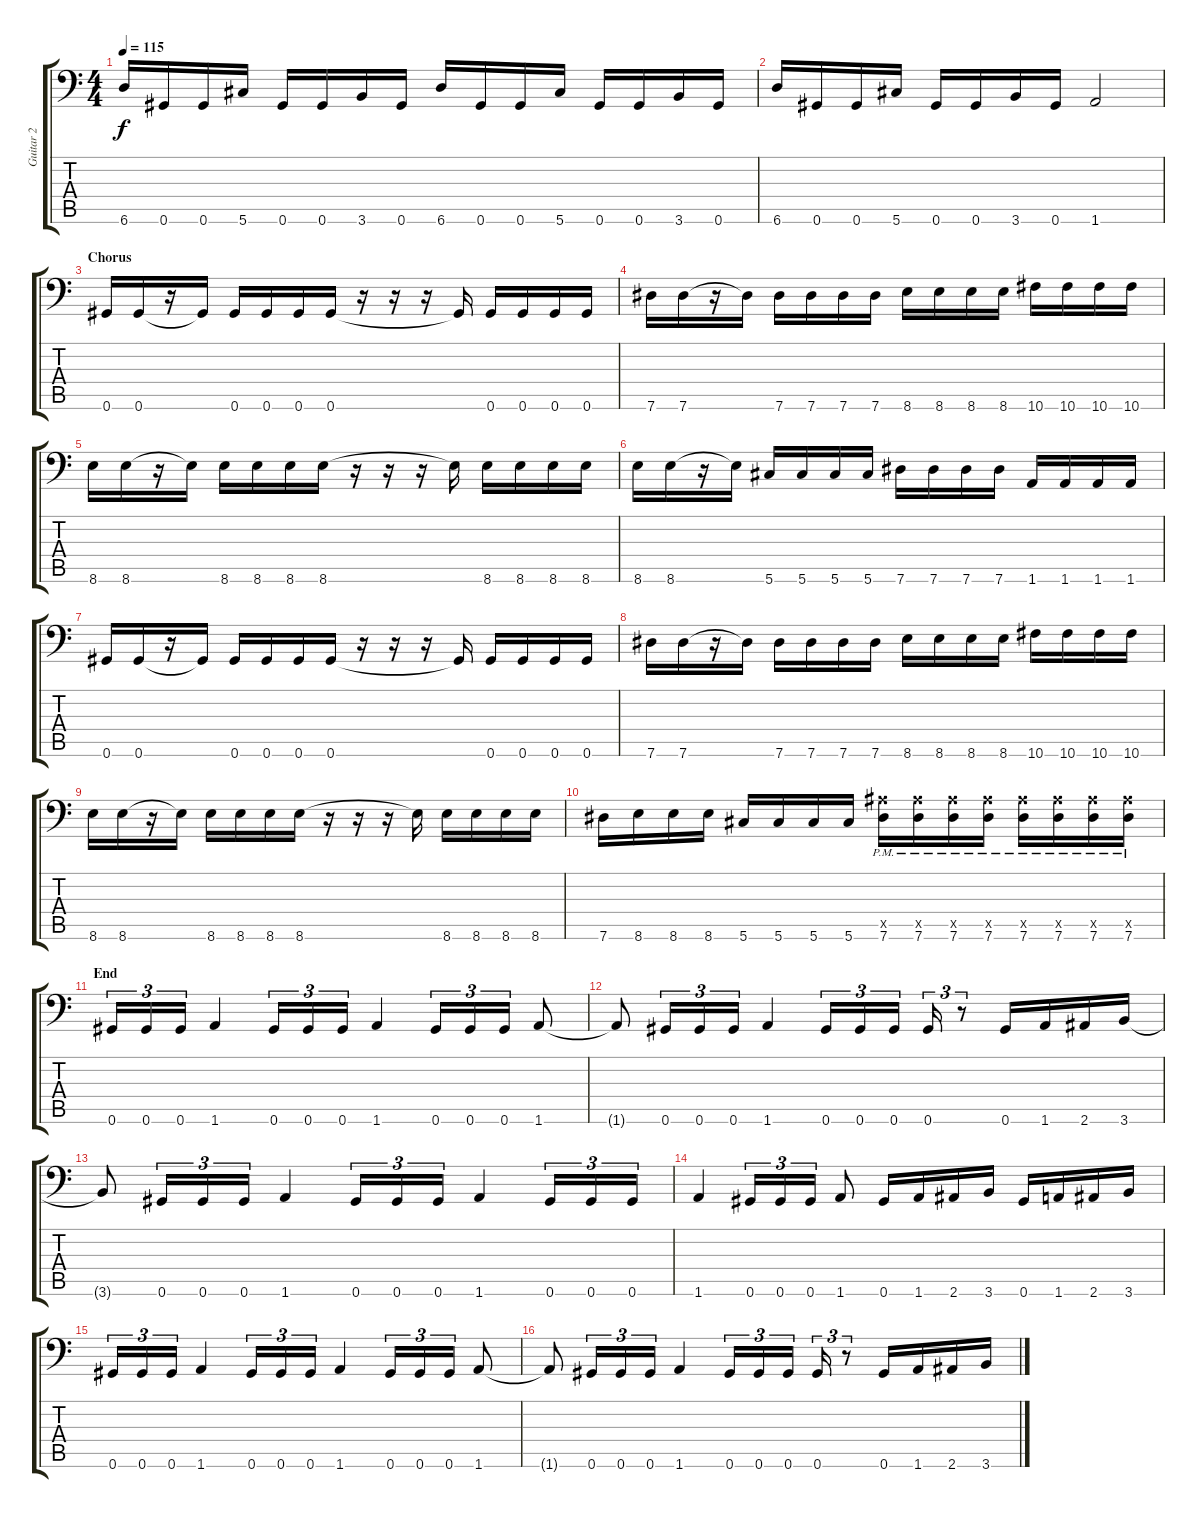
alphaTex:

\track ("Guitar 2" "Guitar 2") {instrument distortionguitar}
\staff {score tabs}
\tuning (Bb3 F3 Db3 Ab2 Eb2 Ab1) {hide}
\ts (4 4)
\tempo 115
\clef f4
\ks c
6.6.16{dy f} 0.6.16 0.6.16 5.6.16 0.6.16 0.6.16 3.6.16 0.6.16 6.6.16 0.6.16 0.6.16 5.6.16 0.6.16 0.6.16 3.6.16 0.6.16 |
6.6.16 0.6.16 0.6.16 5.6.16 0.6.16 0.6.16 3.6.16 0.6.16 1.6.2 |
\section ("" "Chorus")
0.6.16 0.6.16 r.16 0.6{t}.16 0.6.16 0.6.16 0.6.16 0.6.16 r.16 r.16 r.16 0.6{t}.16 0.6.16 0.6.16 0.6.16 0.6.16 |
7.6.16 7.6.16 r.16 7.6{t}.16 7.6.16 7.6.16 7.6.16 7.6.16 8.6.16 8.6.16 8.6.16 8.6.16 10.6.16 10.6.16 10.6.16 10.6.16 |
8.6.16 8.6.16 r.16 8.6{t}.16 8.6.16 8.6.16 8.6.16 8.6.16 r.16 r.16 r.16 8.6{t}.16 8.6.16 8.6.16 8.6.16 8.6.16 |
8.6.16 8.6.16 r.16 8.6{t}.16 5.6.16 5.6.16 5.6.16 5.6.16 7.6.16 7.6.16 7.6.16 7.6.16 1.6.16 1.6.16 1.6.16 1.6.16 |
0.6.16 0.6.16 r.16 0.6{t}.16 0.6.16 0.6.16 0.6.16 0.6.16 r.16 r.16 r.16 0.6{t}.16 0.6.16 0.6.16 0.6.16 0.6.16 |
7.6.16 7.6.16 r.16 7.6{t}.16 7.6.16 7.6.16 7.6.16 7.6.16 8.6.16 8.6.16 8.6.16 8.6.16 10.6.16 10.6.16 10.6.16 10.6.16 |
8.6.16 8.6.16 r.16 8.6{t}.16 8.6.16 8.6.16 8.6.16 8.6.16 r.16 r.16 r.16 8.6{t}.16 8.6.16 8.6.16 8.6.16 8.6.16 |
7.6.16 8.6.16 8.6.16 8.6.16 5.6.16 5.6.16 5.6.16 5.6.16 (7.5{x} 7.6{pm}).16 (7.5{x} 7.6{pm}).16 (7.5{x} 7.6{pm}).16 (7.5{x} 7.6{pm}).16 (7.5{x} 7.6{pm}).16 (7.5{x} 7.6{pm}).16 (7.5{x} 7.6{pm}).16 (7.5{x} 7.6{pm}).16 |
\section ("" "End")
0.6.16{tu (3 2)} 0.6.16{tu (3 2)} 0.6.16{tu (3 2)} 1.6.4 0.6.16{tu (3 2)} 0.6.16{tu (3 2)} 0.6.16{tu (3 2)} 1.6.4 0.6.16{tu (3 2)} 0.6.16{tu (3 2)} 0.6.16{tu (3 2)} 1.6.8 |
1.6{t}.8 0.6.16{tu (3 2)} 0.6.16{tu (3 2)} 0.6.16{tu (3 2)} 1.6.4 0.6.16{tu (3 2)} 0.6.16{tu (3 2)} 0.6.16{tu (3 2)} 0.6.16{tu (3 2)} r.8{tu (3 2)} 0.6.16 1.6.16 2.6.16 3.6.16 |
3.6{t}.8 0.6.16{tu (3 2)} 0.6.16{tu (3 2)} 0.6.16{tu (3 2)} 1.6.4 0.6.16{tu (3 2)} 0.6.16{tu (3 2)} 0.6.16{tu (3 2)} 1.6.4 0.6.16{tu (3 2)} 0.6.16{tu (3 2)} 0.6.16{tu (3 2)} |
1.6.4 0.6.16{tu (3 2)} 0.6.16{tu (3 2)} 0.6.16{tu (3 2)} 1.6.8 0.6.16 1.6.16 2.6.16 3.6.16 0.6.16 1.6.16 2.6.16 3.6.16 |
0.6.16{tu (3 2)} 0.6.16{tu (3 2)} 0.6.16{tu (3 2)} 1.6.4 0.6.16{tu (3 2)} 0.6.16{tu (3 2)} 0.6.16{tu (3 2)} 1.6.4 0.6.16{tu (3 2)} 0.6.16{tu (3 2)} 0.6.16{tu (3 2)} 1.6.8 |
1.6{t}.8 0.6.16{tu (3 2)} 0.6.16{tu (3 2)} 0.6.16{tu (3 2)} 1.6.4 0.6.16{tu (3 2)} 0.6.16{tu (3 2)} 0.6.16{tu (3 2)} 0.6.16{tu (3 2)} r.8{tu (3 2)} 0.6.16 1.6.16 2.6.16 3.6.16
